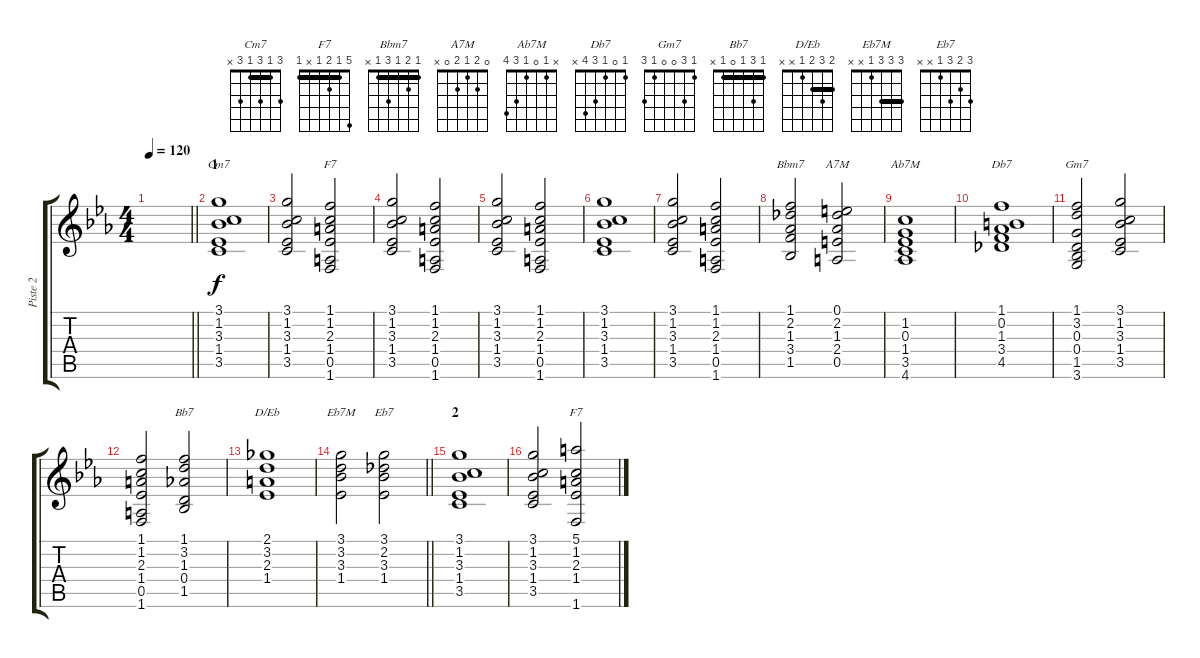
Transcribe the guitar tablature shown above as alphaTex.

\track ("Piste 2" "Piste 2") {instrument electricguitarjazz}
\staff {score tabs}
\tuning (E4 B3 G3 D3 A2 E2) {hide}
\chord ("Cm7" 3 1 3 1 3 x) {barre 1}
\chord ("F7" 1 1 2 1 0 1) {barre 1}
\chord ("Bbm7" 1 2 1 3 1 x) {barre 1}
\chord ("A7M" 0 2 1 2 0 x)
\chord ("Ab7M" x 1 0 1 3 4)
\chord ("Db7" 1 0 1 3 4 x)
\chord ("Gm7" 1 3 0 0 1 3)
\chord ("Bb7" 1 3 1 0 1 x) {barre 1}
\chord ("D/Eb" 2 3 2 1 x x) {barre 2}
\chord ("Eb7M" 3 3 3 1 x x) {barre 3}
\chord ("Eb7" 3 2 3 1 x x)
\chord ("F7" 5 1 2 1 x 1) {barre 1}
\ts (4 4)
\tempo 120
\clef g2
\barLineRight lightlight
\ks cminor
|
\section ("" "1")
(3.1 1.2 3.3 1.4 3.5).1{ch "Cm7"} |
(3.1 1.2 3.3 1.4 3.5).2 (1.1 1.2 2.3 1.4 0.5 1.6).2{ch "F7"} |
(3.1 1.2 3.3 1.4 3.5).2 (1.1 1.2 2.3 1.4 0.5 1.6).2 |
(3.1 1.2 3.3 1.4 3.5).2 (1.1 1.2 2.3 1.4 0.5 1.6).2 |
(3.1 1.2 3.3 1.4 3.5).1 |
(3.1 1.2 3.3 1.4 3.5).2 (1.1 1.2 2.3 1.4 0.5 1.6).2 |
(1.1 2.2 1.3 3.4 1.5).2{ch "Bbm7"} (0.1 2.2 1.3 2.4 0.5).2{ch "A7M"} |
(1.2 0.3 1.4 3.5 4.6).1{ch "Ab7M"} |
(1.1 0.2 1.3 3.4 4.5).1{ch "Db7"} |
(1.1 3.2 0.3 0.4 1.5 3.6).2{ch "Gm7"} (3.1 1.2 3.3 1.4 3.5).2 |
(1.1 1.2 2.3 1.4 0.5 1.6).2 (1.1 3.2 1.3 0.4 1.5).2{ch "Bb7"} |
(2.1 3.2 2.3 1.4).1{ch "D/Eb"} |
\barLineRight lightlight
(3.1 3.2 3.3 1.4).2{ch "Eb7M"} (3.1 2.2 3.3 1.4).2{ch "Eb7"} |
\section ("" "2")
(3.1 1.2 3.3 1.4 3.5).1 |
(3.1 1.2 3.3 1.4 3.5).2 (5.1 1.2 2.3 1.4 1.6).2{ch "F7"}
